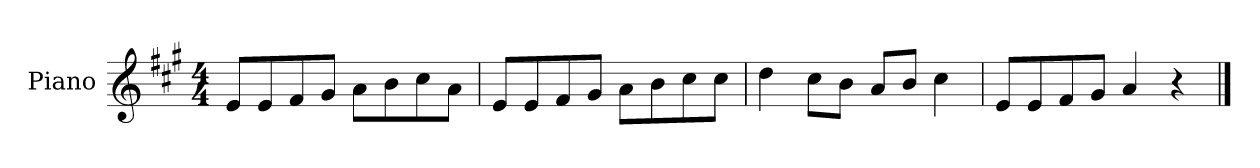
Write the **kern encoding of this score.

**kern
*part1
*staff1
*I"Piano
*I'P-no
*clefG2
*k[f#c#g#]
*M4/4
*MM90
=1
8e/L
8e/
8f#/
8g#/J
8a\L
8b\
8cc#\
8a\J
=2
8e/L
8e/
8f#/
8g#/J
8a\L
8b\
8cc#\
8cc#\J
=3
4dd\
8cc#\L
8b\J
8a/L
8b/J
4cc#\
=4
8e/L
8e/
8f#/
8g#/J
4a/
4r
==
*-
